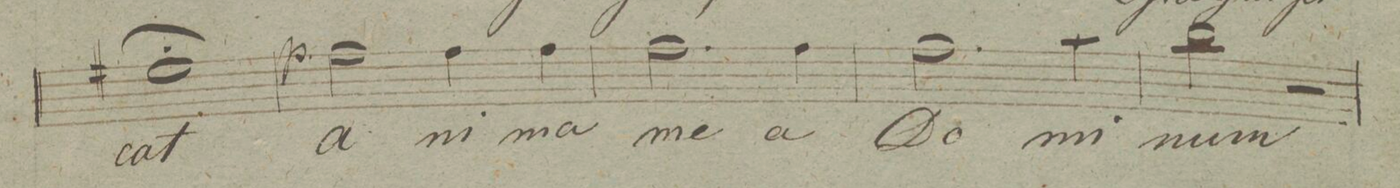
**kern	**text	**dynam
*I"Alto.	*	*
*clefC3	*	*
*k[]	*	*
*met(c|)	*	*
*M2/2	*	*
1f#X\;	-cat	.
=7	=7	=7
2g\	A-	p
4g\	-ni-	.
4g\	-ma	.
=8	=8	=8
2.g\	me-	.
4g\	-a	.
=9	=9	=9
2.g\	Do-	.
4b\	-mi-	.
=10	=10	=10
2cc\	-num	.
2r	.	.
=11	=11	=11
*-	*-	*-
